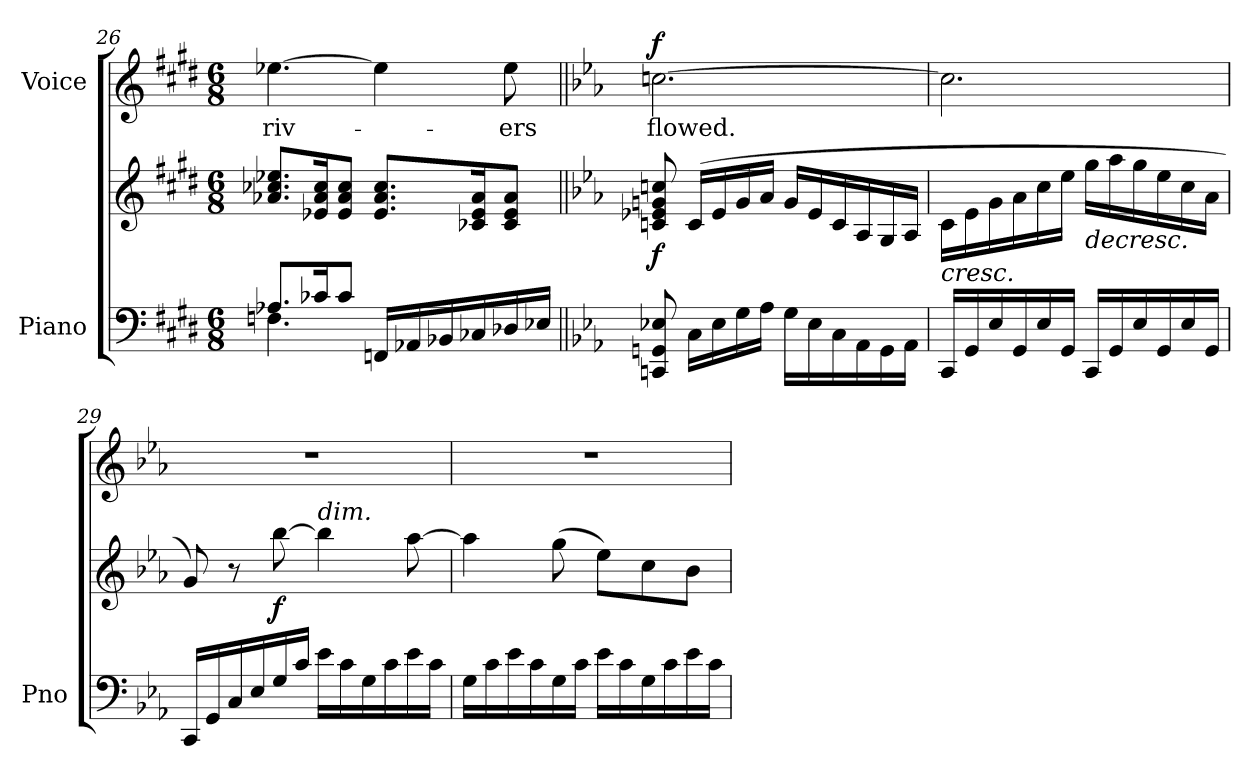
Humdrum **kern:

**kern	**kern	**dynam	**kern	**text	**dynam
*part2	*part2	*part2	*part1	*part1	*part1
*staff3	*staff2	*staff2/3	*staff1	*staff1	*staff1
*I"Piano	*	*	*I"Voice	*	*
*I'Pno	*	*	*	*	*
*clefF4	*clefG2	*	*clefG2	*	*
*k[f#c#g#d#]	*k[f#c#g#d#]	*	*k[f#c#g#d#]	*	*
*M6/8	*M6/8	*	*M6/8	*	*
=26	=26	=26	=26	=26	=26
*^	*	*	*	*	*
8.A-X/L	4.Fn\	8.a-X/ 8.cc-X/ 8.ee-X/L	.	[4.ee-X\	riv-	.
16c-X/K	.	16e-X/ 16a-/ 16cc-/K	.	.	.	.
8c-/J	.	8e-/ 8a-/ 8cc-/J	.	.	.	.
16FFn/LL	4.ryy	8.e-/ 8.a-/ 8.cc-/L	.	4ee-\]	.	.
16AA-X/	.	.	.	.	.	.
16BB-X/	.	.	.	.	.	.
16C-X/	.	16c-X/ 16e-/ 16a-/K	.	.	.	.
16D-X/	.	8c-/ 8e-/ 8a-/J	.	8ee-\	-ers	.
16E-X/JJ	.	.	.	.	.	.
*v	*v	*	*	*	*	*
=27||	=27||	=27||	=27||	=27||	=27||
*k[b-e-a-]	*k[b-e-a-]	*	*k[b-e-a-]	*	*
!	!	!LO:DY:b	!	!	!LO:DY:a
8CCn/ 8GGn/ 8E-X/	8cn/ 8e-X/ 8gn/ 8ccn/	f	[2.ccn\	-flowed.	f
16C\LL	(16c/LL	.	.	.	.
16E-\	16e-/	.	.	.	.
16G\	16g/	.	.	.	.
16A-\JJ	16a-/JJ	.	.	.	.
16G\LL	16g/LL	.	.	.	.
16E-\	16e-/	.	.	.	.
16C\	16c/	.	.	.	.
16AA-\	16A-/	.	.	.	.
16GG\	16G/	.	.	.	.
16AA-\JJ	16A-/JJ	.	.	.	.
=28	=28	=28	=28	=28	=28
!	!	!LO:HP:b	!	!	!
16CC/LL	16c\LL	<	2.cc\]	.	.
16GG/	16e-\	.	.	.	.
16E-/	16g\	.	.	.	.
16GG/	16a-\	.	.	.	.
16E-/	16cc\	.	.	.	.
16GG/JJ	16ee-\JJ	.	.	.	.
!	!	!LO:HP:b	!	!	!
16CC/LL	16gg\LL	>	.	.	.
16GG/	16aa-\	.	.	.	.
16E-/	16gg\	.	.	.	.
16GG/	16ee-\	.	.	.	.
16E-/	16cc\	.	.	.	.
16GG/JJ	16a-\JJ	.	.	.	.
.	.	[	.	.	.
=29	=29	=29	=29	=29	=29
16CC/LL	8g/)	.	2.r	.	.
16GG/	.	.	.	.	.
16C/	8r	.	.	.	.
16E-/	.	.	.	.	.
!	!	!LO:DY:b	!	!	!
16G/	[8bb-\	f	.	.	.
16c/JJ	.	.	.	.	.
!	!LO:TX:i:t=dim.	!	!	!	!
16e-\LL	4bb-\]	.	.	.	.
16c\	.	.	.	.	.
16G\	.	.	.	.	.
16c\	.	.	.	.	.
16e-\	[8aa-\	.	.	.	.
16c\JJ	.	.	.	.	.
=30	=30	=30	=30	=30	=30
16G\LL	4aa-\]	.	2.r	.	.
16c\	.	.	.	.	.
16e-\	.	.	.	.	.
16c\	.	.	.	.	.
16G\	(8gg\	.	.	.	.
16c\JJ	.	.	.	.	.
16e-\LL	8ee-\L)	.	.	.	.
16c\	.	.	.	.	.
16G\	8cc\	.	.	.	.
16c\	.	.	.	.	.
16e-\	8b-\J	]	.	.	.
16c\JJ	.	.	.	.	.
=	=	=	=	=	=
*-	*-	*-	*-	*-	*-
